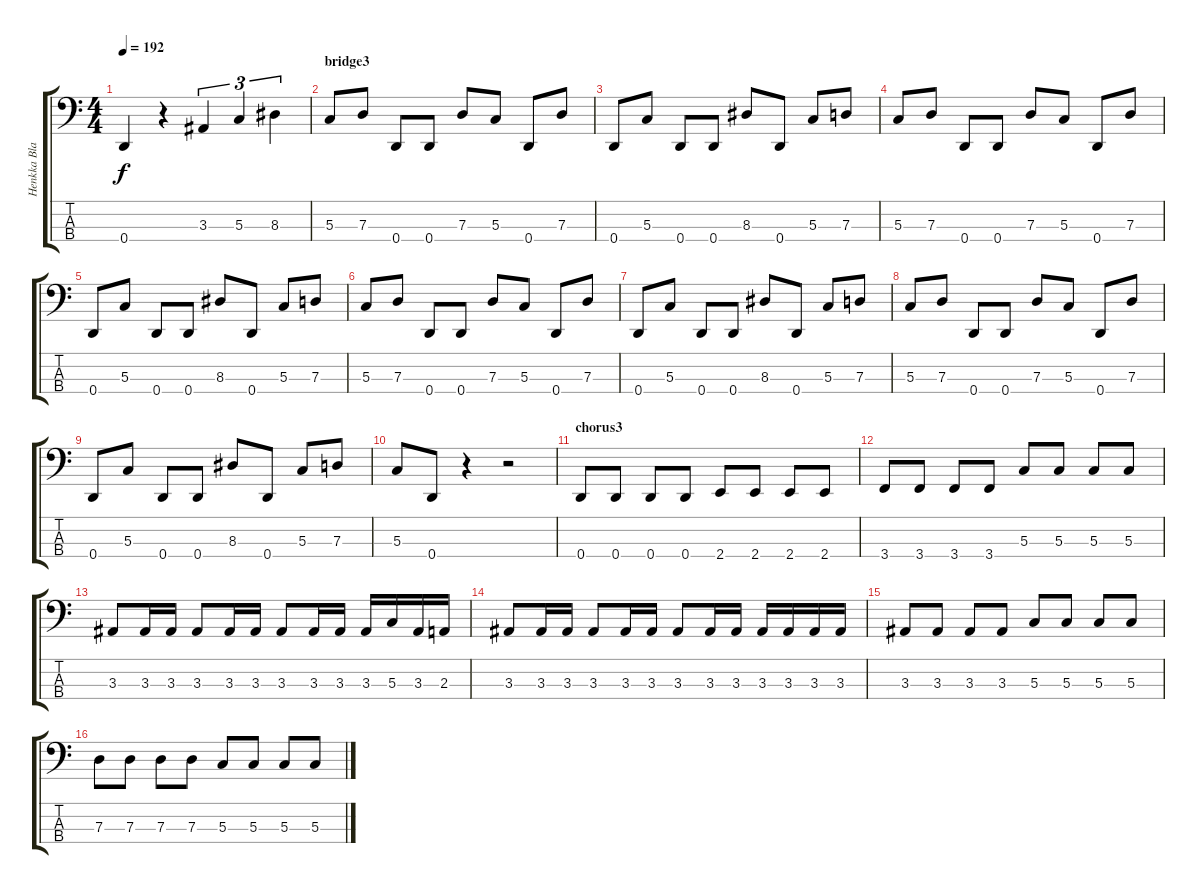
\track ("Henkka Blacksmith" "Henkka Bla") {instrument electricbasspick}
\staff {score tabs}
\tuning (F2 C2 G1 D1) {hide}
\ts (4 4)
\tempo 192
\clef f4
\ks c
0.4.4{dy f} r.4 3.3.4{tu (3 2)} 5.3.4{tu (3 2)} 8.3.4{tu (3 2)} |
\section ("" "bridge3")
5.3.8 7.3.8 0.4.8 0.4.8 7.3.8 5.3.8 0.4.8 7.3.8 |
0.4.8 5.3.8 0.4.8 0.4.8 8.3.8 0.4.8 5.3.8 7.3.8 |
5.3.8 7.3.8 0.4.8 0.4.8 7.3.8 5.3.8 0.4.8 7.3.8 |
0.4.8 5.3.8 0.4.8 0.4.8 8.3.8 0.4.8 5.3.8 7.3.8 |
5.3.8 7.3.8 0.4.8 0.4.8 7.3.8 5.3.8 0.4.8 7.3.8 |
0.4.8 5.3.8 0.4.8 0.4.8 8.3.8 0.4.8 5.3.8 7.3.8 |
5.3.8 7.3.8 0.4.8 0.4.8 7.3.8 5.3.8 0.4.8 7.3.8 |
0.4.8 5.3.8 0.4.8 0.4.8 8.3.8 0.4.8 5.3.8 7.3.8 |
5.3.8 0.4.8 r.4 r.2 |
\section ("" "chorus3")
0.4.8 0.4.8 0.4.8 0.4.8 2.4.8 2.4.8 2.4.8 2.4.8 |
3.4.8 3.4.8 3.4.8 3.4.8 5.3.8 5.3.8 5.3.8 5.3.8 |
3.3.8 3.3.16 3.3.16 3.3.8 3.3.16 3.3.16 3.3.8 3.3.16 3.3.16 3.3.16 5.3.16 3.3.16 2.3.16 |
3.3.8 3.3.16 3.3.16 3.3.8 3.3.16 3.3.16 3.3.8 3.3.16 3.3.16 3.3.16 3.3.16 3.3.16 3.3.16 |
3.3.8 3.3.8 3.3.8 3.3.8 5.3.8 5.3.8 5.3.8 5.3.8 |
7.3.8 7.3.8 7.3.8 7.3.8 5.3.8 5.3.8 5.3.8 5.3.8
